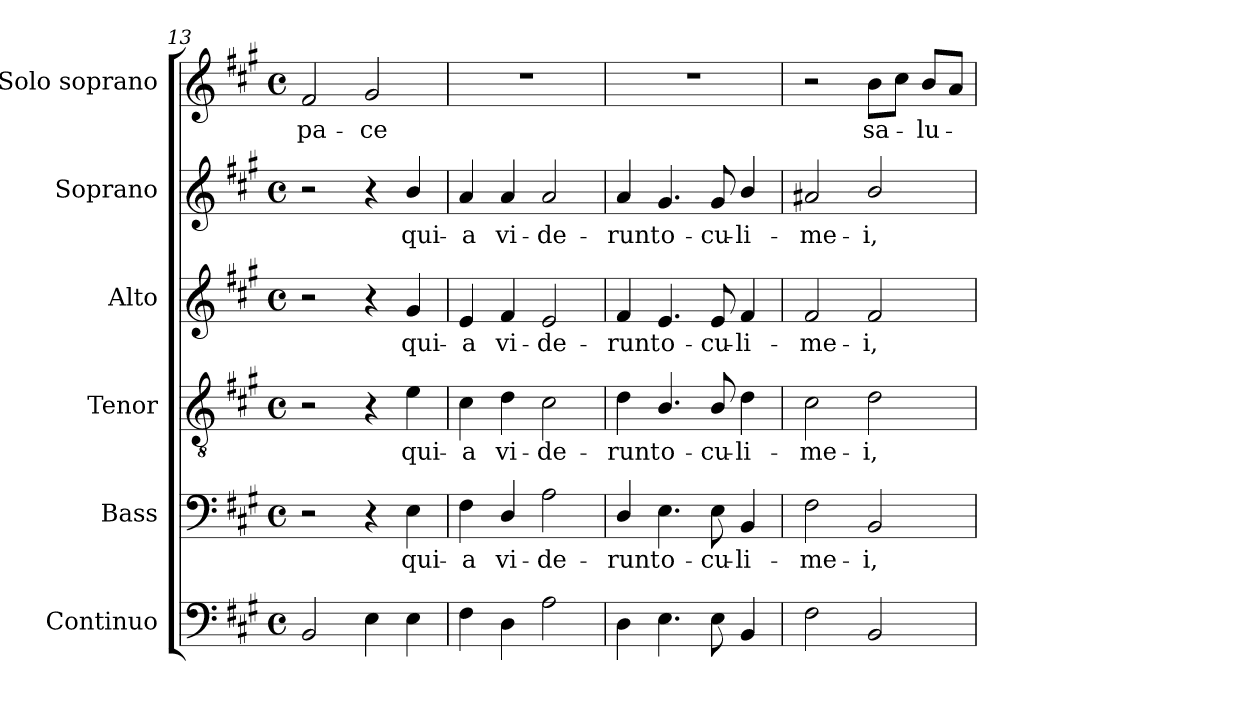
**kern	**kern	**text	**kern	**text	**kern	**text	**kern	**text	**kern	**text
*part6	*part5	*part5	*part4	*part4	*part3	*part3	*part2	*part2	*part1	*part1
*staff6	*staff5	*staff5	*staff4	*staff4	*staff3	*staff3	*staff2	*staff2	*staff1	*staff1
*I"Continuo	*I"Bass	*	*I"Tenor	*	*I"Alto	*	*I"Soprano	*	*I"Solo soprano	*
*I'Cont.	*I'B.	*	*I'T.	*	*I'A.	*	*I'S.	*	*I'S.	*
!!LO:PB:g=z
*clefF4	*clefF4	*	*clefGv2	*	*clefG2	*	*clefG2	*	*clefG2	*
*	*	*	*ITrd7c12	*	*	*	*	*	*	*
*k[f#c#g#]	*k[f#c#g#]	*	*k[f#c#g#]	*	*k[f#c#g#]	*	*k[f#c#g#]	*	*k[f#c#g#]	*
*A:	*A:	*	*A:	*	*A:	*	*A:	*	*A:	*
*M4/4	*M4/4	*	*M4/4	*	*M4/4	*	*M4/4	*	*M4/4	*
*met(c)	*met(c)	*	*met(c)	*	*met(c)	*	*met(c)	*	*met(c)	*
=13	=13	=13	=13	=13	=13	=13	=13	=13	=13	=13
!	!	!	!	!	!	!	!	!	!	!LO:LY:b:color=#000000
2BBi/	2r	.	2r	.	2r	.	2r	.	2f#i/	pa-
!	!	!	!	!	!	!	!	!	!	!LO:LY:b:color=#000000
4Ei\	4r	.	4r	.	4r	.	4r	.	2g#i/	-ce
!	!	!LO:LY:b:color=#000000	!	!	!	!	!	!	!	!
!	!	!	!	!LO:LY:b:color=#000000	!	!	!	!	!	!
!	!	!	!	!	!	!LO:LY:b:color=#000000	!	!	!	!
!	!	!	!	!	!	!	!	!LO:LY:b:color=#000000	!	!
4Ei\	4Ei\	qui-	4Ei\	qui-	4g#i/	qui-	4bi/	qui-	.	.
=14	=14	=14	=14	=14	=14	=14	=14	=14	=14	=14
!	!	!LO:LY:b:color=#000000	!	!	!	!	!	!	!	!
!	!	!	!	!LO:LY:b:color=#000000	!	!	!	!	!	!
!	!	!	!	!	!	!LO:LY:b:color=#000000	!	!	!	!
!	!	!	!	!	!	!	!	!LO:LY:b:color=#000000	!	!
4F#i\	4F#i\	-a	4C#i\	-a	4ei/	-a	4ai/	-a	1r	.
!	!	!LO:LY:b:color=#000000	!	!	!	!	!	!	!	!
!	!	!	!	!LO:LY:b:color=#000000	!	!	!	!	!	!
!	!	!	!	!	!	!LO:LY:b:color=#000000	!	!	!	!
!	!	!	!	!	!	!	!	!LO:LY:b:color=#000000	!	!
4Di\	4Di/	vi-	4Di\	vi-	4f#i/	vi-	4ai/	vi-	.	.
!	!	!LO:LY:b:color=#000000	!	!	!	!	!	!	!	!
!	!	!	!	!LO:LY:b:color=#000000	!	!	!	!	!	!
!	!	!	!	!	!	!LO:LY:b:color=#000000	!	!	!	!
!	!	!	!	!	!	!	!	!LO:LY:b:color=#000000	!	!
2Ai\	2Ai\	-de-	2C#i\	-de-	2ei/	-de-	2ai/	-de-	.	.
=15	=15	=15	=15	=15	=15	=15	=15	=15	=15	=15
!	!	!LO:LY:b:color=#000000	!	!	!	!	!	!	!	!
!	!	!	!	!LO:LY:b:color=#000000	!	!	!	!	!	!
!	!	!	!	!	!	!LO:LY:b:color=#000000	!	!	!	!
!	!	!	!	!	!	!	!	!LO:LY:b:color=#000000	!	!
4Di\	4Di/	-runt	4Di\	-runt	4f#i/	-runt	4ai/	-runt	1r	.
!	!	!LO:LY:b:color=#000000	!	!	!	!	!	!	!	!
!	!	!	!	!LO:LY:b:color=#000000	!	!	!	!	!	!
!	!	!	!	!	!	!LO:LY:b:color=#000000	!	!	!	!
!	!	!	!	!	!	!	!	!LO:LY:b:color=#000000	!	!
4.Ei\	4.Ei\	o-	4.BBi/	o-	4.ei/	o-	4.g#i/	o-	.	.
!	!	!LO:LY:b:color=#000000	!	!	!	!	!	!	!	!
!	!	!	!	!LO:LY:b:color=#000000	!	!	!	!	!	!
!	!	!	!	!	!	!LO:LY:b:color=#000000	!	!	!	!
!	!	!	!	!	!	!	!	!LO:LY:b:color=#000000	!	!
8Ei\	8Ei\	-cu-	8BBi/	-cu-	8ei/	-cu-	8g#i/	-cu-	.	.
!	!	!LO:LY:b:color=#000000	!	!	!	!	!	!	!	!
!	!	!	!	!LO:LY:b:color=#000000	!	!	!	!	!	!
!	!	!	!	!	!	!LO:LY:b:color=#000000	!	!	!	!
!	!	!	!	!	!	!	!	!LO:LY:b:color=#000000	!	!
4BBi/	4BBi/	-li-	4Di\	-li-	4f#i/	-li-	4bi/	-li-	.	.
=16	=16	=16	=16	=16	=16	=16	=16	=16	=16	=16
!	!	!LO:LY:b:color=#000000	!	!	!	!	!	!	!	!
!	!	!	!	!LO:LY:b:color=#000000	!	!	!	!	!	!
!	!	!	!	!	!	!LO:LY:b:color=#000000	!	!	!	!
!	!	!	!	!	!	!	!	!LO:LY:b:color=#000000	!	!
2F#i\	2F#i\	-me-	2C#i\	-me-	2f#i/	-me-	2a#Xi/	-me-	2r	.
!	!	!LO:LY:b:color=#000000	!	!	!	!	!	!	!	!
!	!	!	!	!LO:LY:b:color=#000000	!	!	!	!	!	!
!	!	!	!	!	!	!LO:LY:b:color=#000000	!	!	!	!
!	!	!	!	!	!	!	!	!LO:LY:b:color=#000000	!	!
!	!	!	!	!	!	!	!	!	!	!LO:LY:b:color=#000000
2BBi/	2BBi/	-i,	2Di\	-i,	2f#i/	-i,	2bi/	-i,	8bi\L	sa-
.	.	.	.	.	.	.	.	.	8cc#i\J	.
!	!	!	!	!	!	!	!	!	!	!LO:LY:b:color=#000000
.	.	.	.	.	.	.	.	.	8bi/L	-lu-
.	.	.	.	.	.	.	.	.	8ai/J	.
=	=	=	=	=	=	=	=	=	=	=
*-	*-	*-	*-	*-	*-	*-	*-	*-	*-	*-
